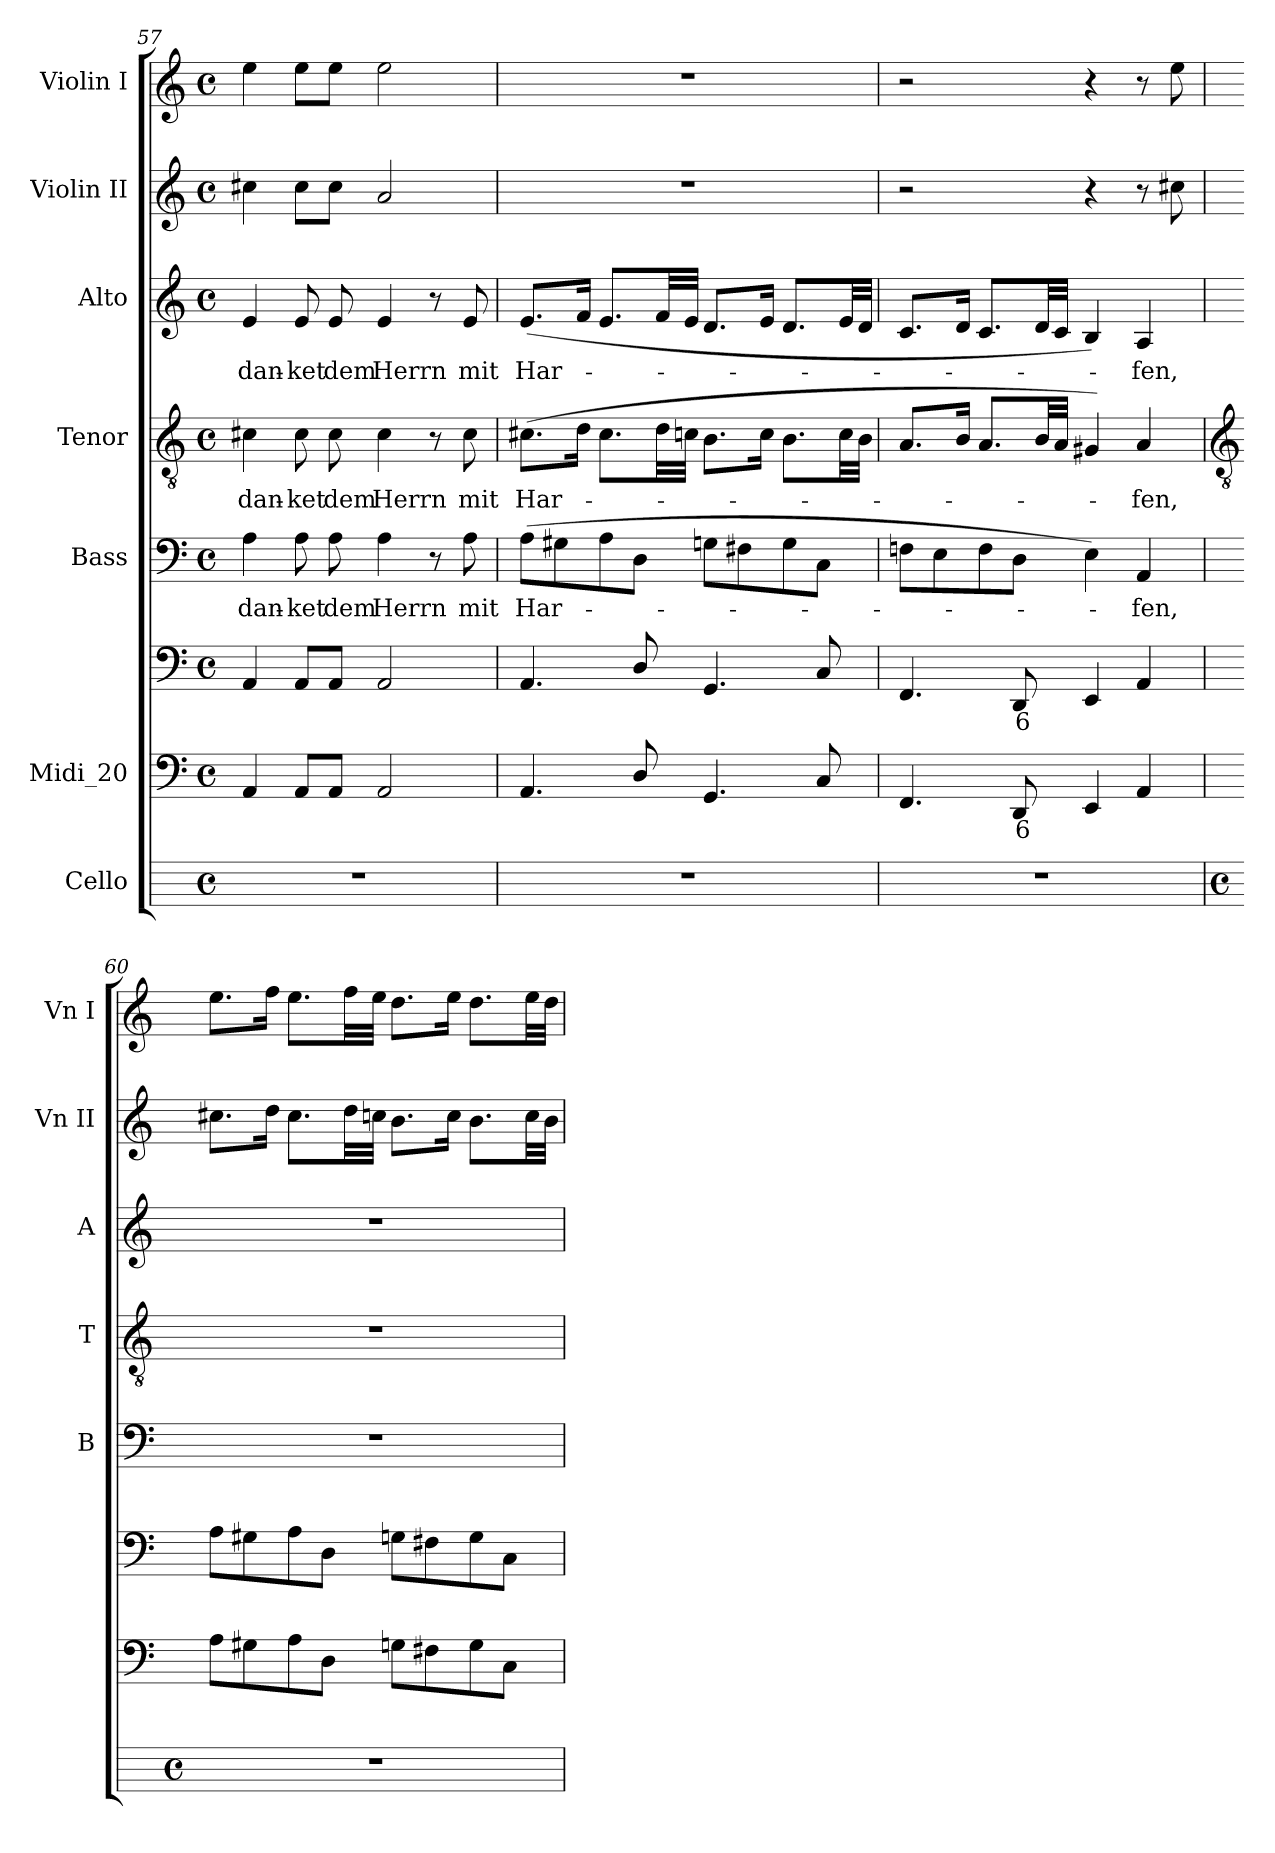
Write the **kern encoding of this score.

**kern	**kern	**text	**kern	**text	**kern	**text	**kern	**text	**kern	**text	**kern	**kern
*part7	*part6	*part6	*part6	*part6	*part5	*part5	*part4	*part4	*part3	*part3	*part2	*part1
*staff8	*staff7	*staff7	*staff6	*staff6	*staff5	*staff5	*staff4	*staff4	*staff3	*staff3	*staff2	*staff1
*I"Cello	*I"Midi_20	*	*	*	*I"Bass	*	*I"Tenor	*	*I"Alto	*	*I"Violin II	*I"Violin I
*	*	*	*	*	*I'B	*	*I'T	*	*I'A	*	*I'Vn II	*I'Vn I
*	*	*	*clefF4	*	*clefF4	*	*clefGv2	*	*clefG2	*	*clefG2	*clefG2
*	*k[]	*	*k[]	*	*k[]	*	*k[]	*	*k[]	*	*k[]	*k[]
*	*C:	*	*C:	*	*C:	*	*C:	*	*C:	*	*C:	*C:
*M4/4	*M4/4	*	*M4/4	*	*M4/4	*	*M4/4	*	*M4/4	*	*M4/4	*M4/4
*met(c)	*met(c)	*	*met(c)	*	*met(c)	*	*met(c)	*	*met(c)	*	*met(c)	*met(c)
=57	=57	=57	=57	=57	=57	=57	=57	=57	=57	=57	=57	=57
!	!	!	!	!	!	!LO:LY:b	!	!LO:LY:b	!	!LO:LY:b	!	!
1r	4AA	.	4AA	.	4A	dan-	4c#X	dan-	4e	dan-	4cc#X	4ee
!	!	!	!	!	!	!LO:LY:b	!	!LO:LY:b	!	!LO:LY:b	!	!
.	8AAL	.	8AAL	.	8A	-ket	8c#	-ket	8e	-ket	8cc#L	8eeL
!	!	!	!	!	!	!LO:LY:b	!	!LO:LY:b	!	!LO:LY:b	!	!
.	8AAJ	.	8AAJ	.	8A	dem	8c#	dem	8e	dem	8cc#J	8eeJ
!	!	!	!	!	!	!LO:LY:b	!	!LO:LY:b	!	!LO:LY:b	!	!
.	2AA	.	2AA	.	4A	Herrn	4c#	Herrn	4e	Herrn	2a	2ee
.	.	.	.	.	8r	.	8r	.	8r	.	.	.
!	!	!	!	!	!	!LO:LY:b	!	!LO:LY:b	!	!LO:LY:b	!	!
.	.	.	.	.	8A	mit	8c#	mit	8e	mit	.	.
=58	=58	=58	=58	=58	=58	=58	=58	=58	=58	=58	=58	=58
!	!	!	!	!	!	!LO:LY:b	!	!LO:LY:b	!	!LO:LY:b	!	!
1r	4.AA	.	4.AA	.	(>8AL	Har-	(<8.c#XL	Har-	(<8.eL	Har-	1r	1r
.	.	.	.	.	8G#X	.	.	.	.	.	.	.
.	.	.	.	.	.	.	16dJ	.	16fJ	.	.	.
.	.	.	.	.	8A	.	8.c#L	.	8.eL	.	.	.
.	8D/	.	8D/	.	8DJ	.	.	.	.	.	.	.
.	.	.	.	.	.	.	32dLL	.	32fLL	.	.	.
.	.	.	.	.	.	.	32cnJJJ	.	32eJJJ	.	.	.
.	4.GG	.	4.GG	.	8GnL	.	8.BL	.	8.dL	.	.	.
.	.	.	.	.	8F#X	.	.	.	.	.	.	.
.	.	.	.	.	.	.	16cJ	.	16eJ	.	.	.
.	.	.	.	.	8G	.	8.BL	.	8.dL	.	.	.
.	8C	.	8C	.	8CJ	.	.	.	.	.	.	.
.	.	.	.	.	.	.	32cLL	.	32eLL	.	.	.
.	.	.	.	.	.	.	32BJJJ	.	32dJJJ	.	.	.
=59	=59	=59	=59	=59	=59	=59	=59	=59	=59	=59	=59	=59
1r	4.FF	.	4.FF	.	8FnL	.	8.AL	.	8.cL	.	2r	2r
.	.	.	.	.	8E	.	.	.	.	.	.	.
.	.	.	.	.	.	.	16BJ	.	16dJ	.	.	.
.	.	.	.	.	8F	.	8.AL	.	8.cL	.	.	.
!	!	!LO:LY:b	!	!LO:LY:b	!	!	!	!	!	!	!	!
.	8DDL	6	8DDL	6	8DJ	.	.	.	.	.	.	.
.	.	.	.	.	.	.	32BLL	.	32dLL	.	.	.
.	.	.	.	.	.	.	32AJJJ	.	32cJJJ	.	.	.
.	4EE	.	4EE	.	4E)	.	4G#X)	.	4B)	.	4r	4r
!	!	!	!	!	!	!LO:LY:b	!	!LO:LY:b	!	!LO:LY:b	!	!
.	4AA	.	4AA	.	4AA	fen,	4A	fen,	4A	fen,	8r	8r
.	.	.	.	.	.	.	.	.	.	.	8cc#X	8ee
!!LO:LB:g=z
=60	=60	=60	=60	=60	=60	=60	=60	=60	=60	=60	=60	=60
*	*	*	*	*	*	*	*clefGv2	*	*	*	*	*
*M4/4	*	*	*	*	*	*	*	*	*	*	*	*
*met(c)	*	*	*	*	*	*	*	*	*	*	*	*
1r	8AL	.	8AL	.	1r	.	1r	.	1r	.	8.cc#XL	8.eeL
.	8G#X	.	8G#X	.	.	.	.	.	.	.	.	.
.	.	.	.	.	.	.	.	.	.	.	16ddJ	16ffJ
.	8A	.	8A	.	.	.	.	.	.	.	8.cc#L	8.eeL
.	8DJ	.	8DJ	.	.	.	.	.	.	.	.	.
.	.	.	.	.	.	.	.	.	.	.	32ddLL	32ffLL
.	.	.	.	.	.	.	.	.	.	.	32ccnJJJ	32eeJJJ
.	8GnL	.	8GnL	.	.	.	.	.	.	.	8.bL	8.ddL
.	8F#X	.	8F#X	.	.	.	.	.	.	.	.	.
.	.	.	.	.	.	.	.	.	.	.	16ccJ	16eeJ
.	8G	.	8G	.	.	.	.	.	.	.	8.bL	8.ddL
.	8CJ	.	8CJ	.	.	.	.	.	.	.	.	.
.	.	.	.	.	.	.	.	.	.	.	32ccLL	32eeLL
.	.	.	.	.	.	.	.	.	.	.	32bJJJ	32ddJJJ
=	=	=	=	=	=	=	=	=	=	=	=	=
*-	*-	*-	*-	*-	*-	*-	*-	*-	*-	*-	*-	*-
